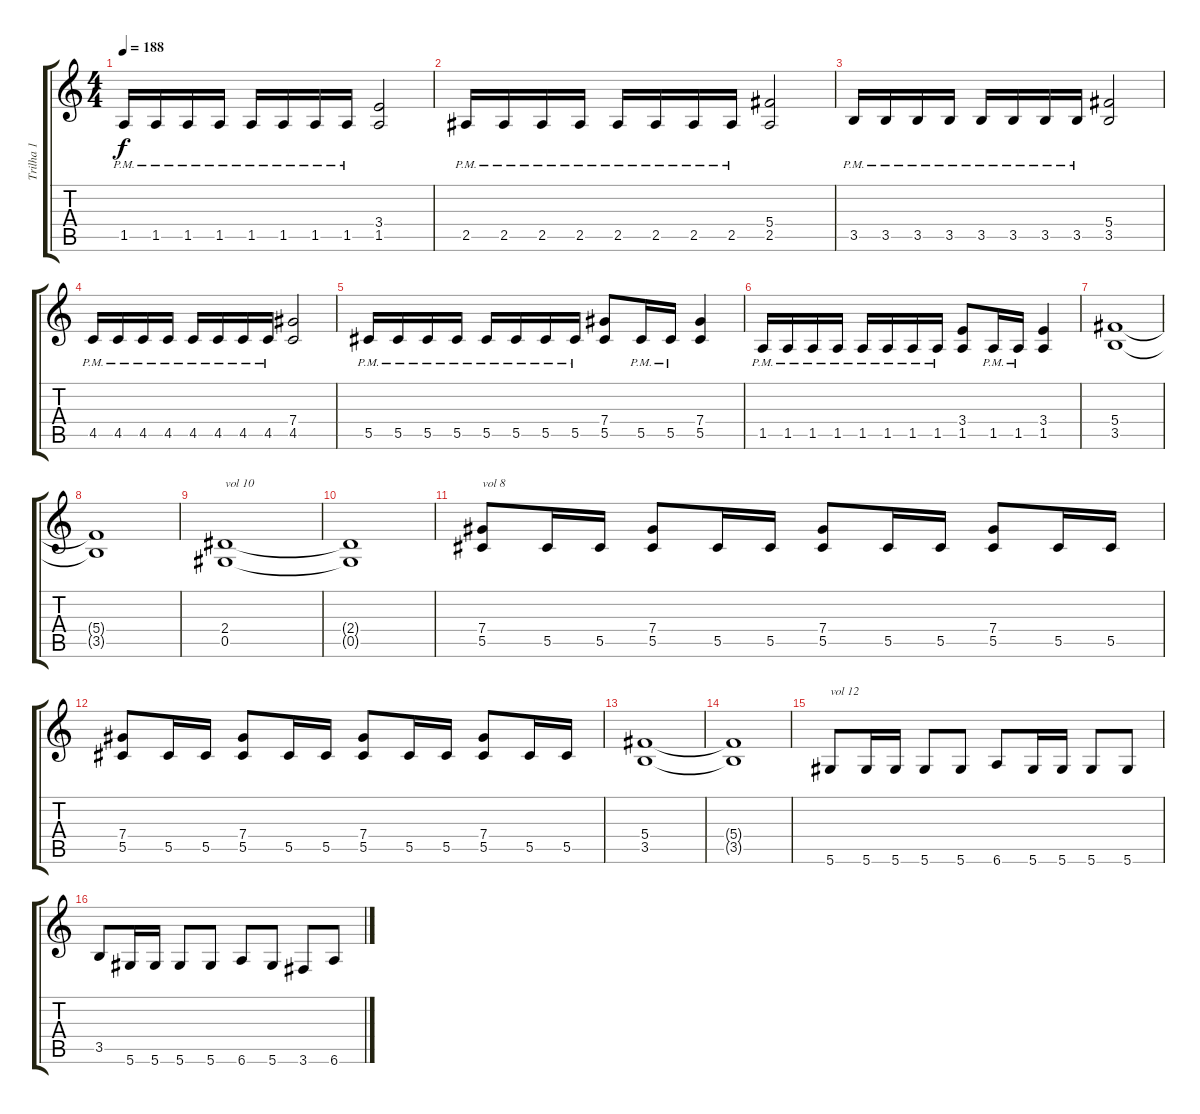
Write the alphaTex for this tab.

\track ("Trilha 1" "Trilha 1") {instrument overdrivenguitar}
\staff {score tabs}
\tuning (Eb4 Bb3 Gb3 Db3 Ab2 Eb2) {hide}
\ts (4 4)
\tempo 188
\clef g2
\ks c
1.5{pm}.16{dy f} 1.5{pm}.16 1.5{pm}.16 1.5{pm}.16 1.5{pm}.16 1.5{pm}.16 1.5{pm}.16 1.5{pm}.16 (3.4 1.5).2 |
2.5{pm}.16 2.5{pm}.16 2.5{pm}.16 2.5{pm}.16 2.5{pm}.16 2.5{pm}.16 2.5{pm}.16 2.5{pm}.16 (5.4 2.5).2 |
3.5{pm}.16 3.5{pm}.16 3.5{pm}.16 3.5{pm}.16 3.5{pm}.16 3.5{pm}.16 3.5{pm}.16 3.5{pm}.16 (5.4 3.5).2 |
4.5{pm}.16 4.5{pm}.16 4.5{pm}.16 4.5{pm}.16 4.5{pm}.16 4.5{pm}.16 4.5{pm}.16 4.5{pm}.16 (7.4 4.5).2 |
5.5{pm}.16 5.5{pm}.16 5.5{pm}.16 5.5{pm}.16 5.5{pm}.16 5.5{pm}.16 5.5{pm}.16 5.5{pm}.16 (7.4 5.5).8 5.5{pm}.16 5.5{pm}.16 (7.4 5.5).4 |
1.5{pm}.16 1.5{pm}.16 1.5{pm}.16 1.5{pm}.16 1.5{pm}.16 1.5{pm}.16 1.5{pm}.16 1.5{pm}.16 (3.4 1.5).8 1.5{pm}.16 1.5{pm}.16 (3.4 1.5).4 |
(5.4 3.5).1 |
(5.4{t} 3.5{t}).1 |
(2.4 0.5).1{txt "vol 10" volume 10} |
(2.4{t} 0.5{t}).1 |
(7.4 5.5).8{txt "vol 8" volume 8} 5.5.16 5.5.16 (7.4 5.5).8 5.5.16 5.5.16 (7.4 5.5).8 5.5.16 5.5.16 (7.4 5.5).8 5.5.16 5.5.16 |
(7.4 5.5).8 5.5.16 5.5.16 (7.4 5.5).8 5.5.16 5.5.16 (7.4 5.5).8 5.5.16 5.5.16 (7.4 5.5).8 5.5.16 5.5.16 |
(5.4 3.5).1 |
(5.4{t} 3.5{t}).1 |
5.6.8{txt "vol 12" volume 12} 5.6.16 5.6.16 5.6.8 5.6.8 6.6.8 5.6.16 5.6.16 5.6.8 5.6.8 |
3.5.8 5.6.16 5.6.16 5.6.8 5.6.8 6.6.8 5.6.8 3.6.8 6.6.8
